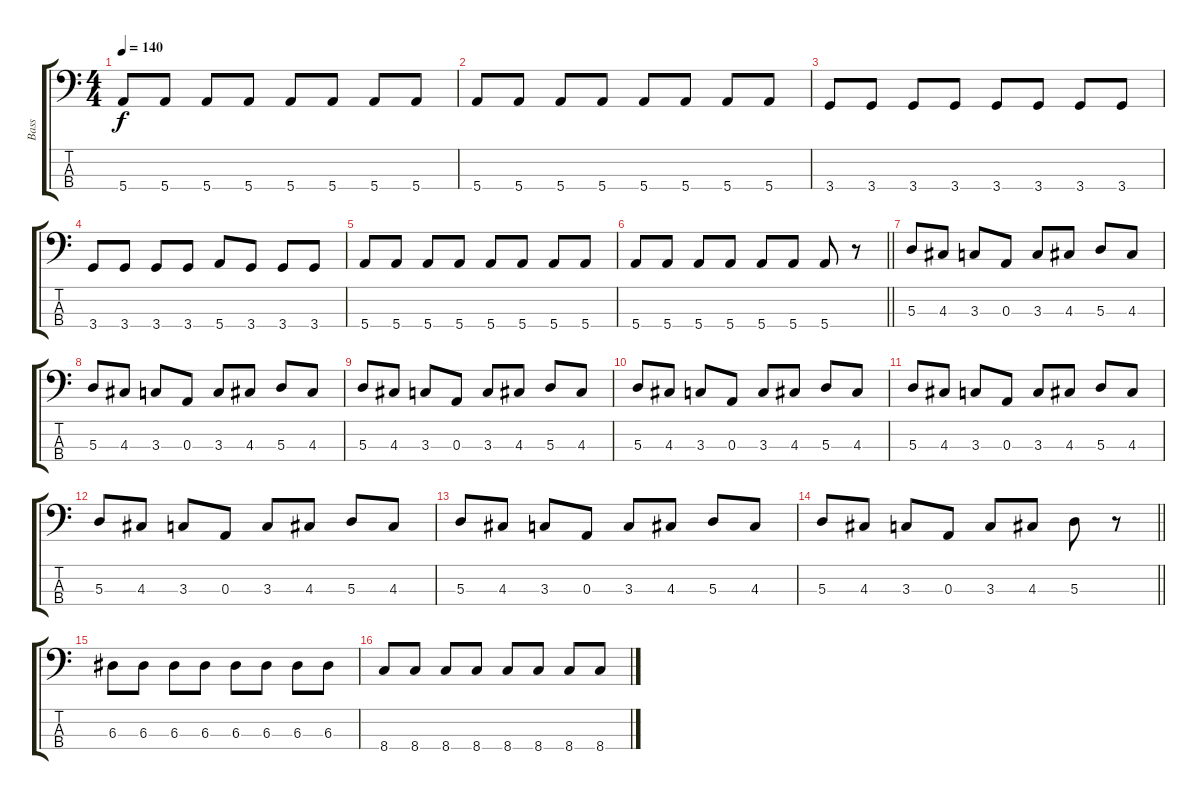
\track ("Bass" "Bass") {instrument electricbasspick}
\staff {score tabs}
\tuning (G2 D2 A1 E1) {hide}
\ts (4 4)
\tempo 140
\clef f4
\ks c
5.4.8{dy f} 5.4.8 5.4.8 5.4.8 5.4.8 5.4.8 5.4.8 5.4.8 |
5.4.8 5.4.8 5.4.8 5.4.8 5.4.8 5.4.8 5.4.8 5.4.8 |
3.4.8 3.4.8 3.4.8 3.4.8 3.4.8 3.4.8 3.4.8 3.4.8 |
3.4.8 3.4.8 3.4.8 3.4.8 5.4.8 3.4.8 3.4.8 3.4.8 |
5.4.8 5.4.8 5.4.8 5.4.8 5.4.8 5.4.8 5.4.8 5.4.8 |
\barLineRight lightlight
5.4.8 5.4.8 5.4.8 5.4.8 5.4.8 5.4.8 5.4.8 r.8 |
5.3.8 4.3.8 3.3.8 0.3.8 3.3.8 4.3.8 5.3.8 4.3.8 |
5.3.8 4.3.8 3.3.8 0.3.8 3.3.8 4.3.8 5.3.8 4.3.8 |
5.3.8 4.3.8 3.3.8 0.3.8 3.3.8 4.3.8 5.3.8 4.3.8 |
5.3.8 4.3.8 3.3.8 0.3.8 3.3.8 4.3.8 5.3.8 4.3.8 |
5.3.8 4.3.8 3.3.8 0.3.8 3.3.8 4.3.8 5.3.8 4.3.8 |
5.3.8 4.3.8 3.3.8 0.3.8 3.3.8 4.3.8 5.3.8 4.3.8 |
5.3.8 4.3.8 3.3.8 0.3.8 3.3.8 4.3.8 5.3.8 4.3.8 |
\barLineRight lightlight
5.3.8 4.3.8 3.3.8 0.3.8 3.3.8 4.3.8 5.3.8 r.8 |
6.3.8 6.3.8 6.3.8 6.3.8 6.3.8 6.3.8 6.3.8 6.3.8 |
8.4.8 8.4.8 8.4.8 8.4.8 8.4.8 8.4.8 8.4.8 8.4.8
